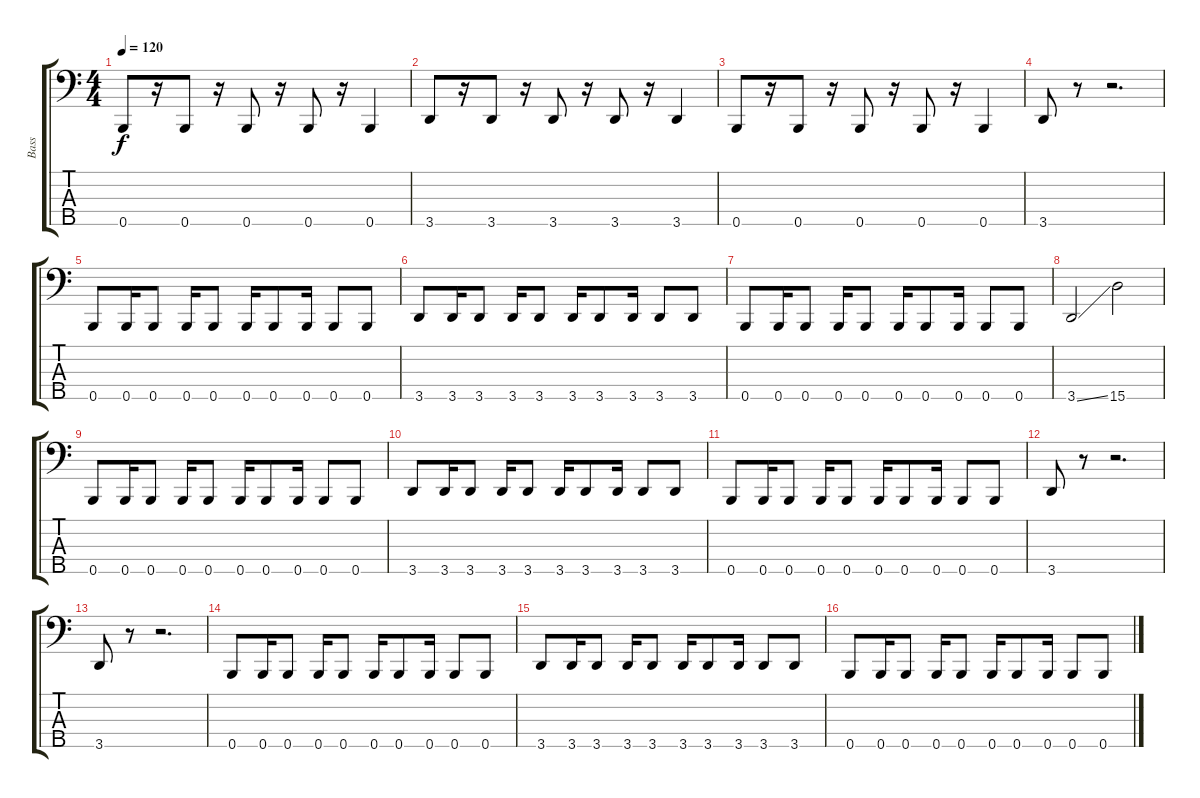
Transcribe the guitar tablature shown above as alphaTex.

\track ("Bass" "Bass") {instrument electricbasspick}
\staff {score tabs}
\tuning (G2 D2 A1 E1 B0) {hide}
\ts (4 4)
\tempo 120
\clef f4
\ks c
0.5.8{dy f instrument electricbasspick} r.16 0.5.8 r.16 0.5.8 r.16 0.5.8 r.16 0.5.4 |
3.5.8 r.16 3.5.8 r.16 3.5.8 r.16 3.5.8 r.16 3.5.4 |
0.5.8 r.16 0.5.8 r.16 0.5.8 r.16 0.5.8 r.16 0.5.4 |
3.5.8 r.8 r.2{d} |
0.5.8 0.5.16 0.5.8 0.5.16 0.5.8 0.5.16 0.5.8 0.5.16 0.5.8 0.5.8 |
3.5.8 3.5.16 3.5.8 3.5.16 3.5.8 3.5.16 3.5.8 3.5.16 3.5.8 3.5.8 |
0.5.8 0.5.16 0.5.8 0.5.16 0.5.8 0.5.16 0.5.8 0.5.16 0.5.8 0.5.8 |
3.5{ss}.2 15.5.2 |
0.5.8 0.5.16 0.5.8 0.5.16 0.5.8 0.5.16 0.5.8 0.5.16 0.5.8 0.5.8 |
3.5.8 3.5.16 3.5.8 3.5.16 3.5.8 3.5.16 3.5.8 3.5.16 3.5.8 3.5.8 |
0.5.8 0.5.16 0.5.8 0.5.16 0.5.8 0.5.16 0.5.8 0.5.16 0.5.8 0.5.8 |
3.5.8 r.8 r.2{d} |
3.5.8 r.8 r.2{d} |
0.5.8 0.5.16 0.5.8 0.5.16 0.5.8 0.5.16 0.5.8 0.5.16 0.5.8 0.5.8 |
3.5.8 3.5.16 3.5.8 3.5.16 3.5.8 3.5.16 3.5.8 3.5.16 3.5.8 3.5.8 |
0.5.8 0.5.16 0.5.8 0.5.16 0.5.8 0.5.16 0.5.8 0.5.16 0.5.8 0.5.8
